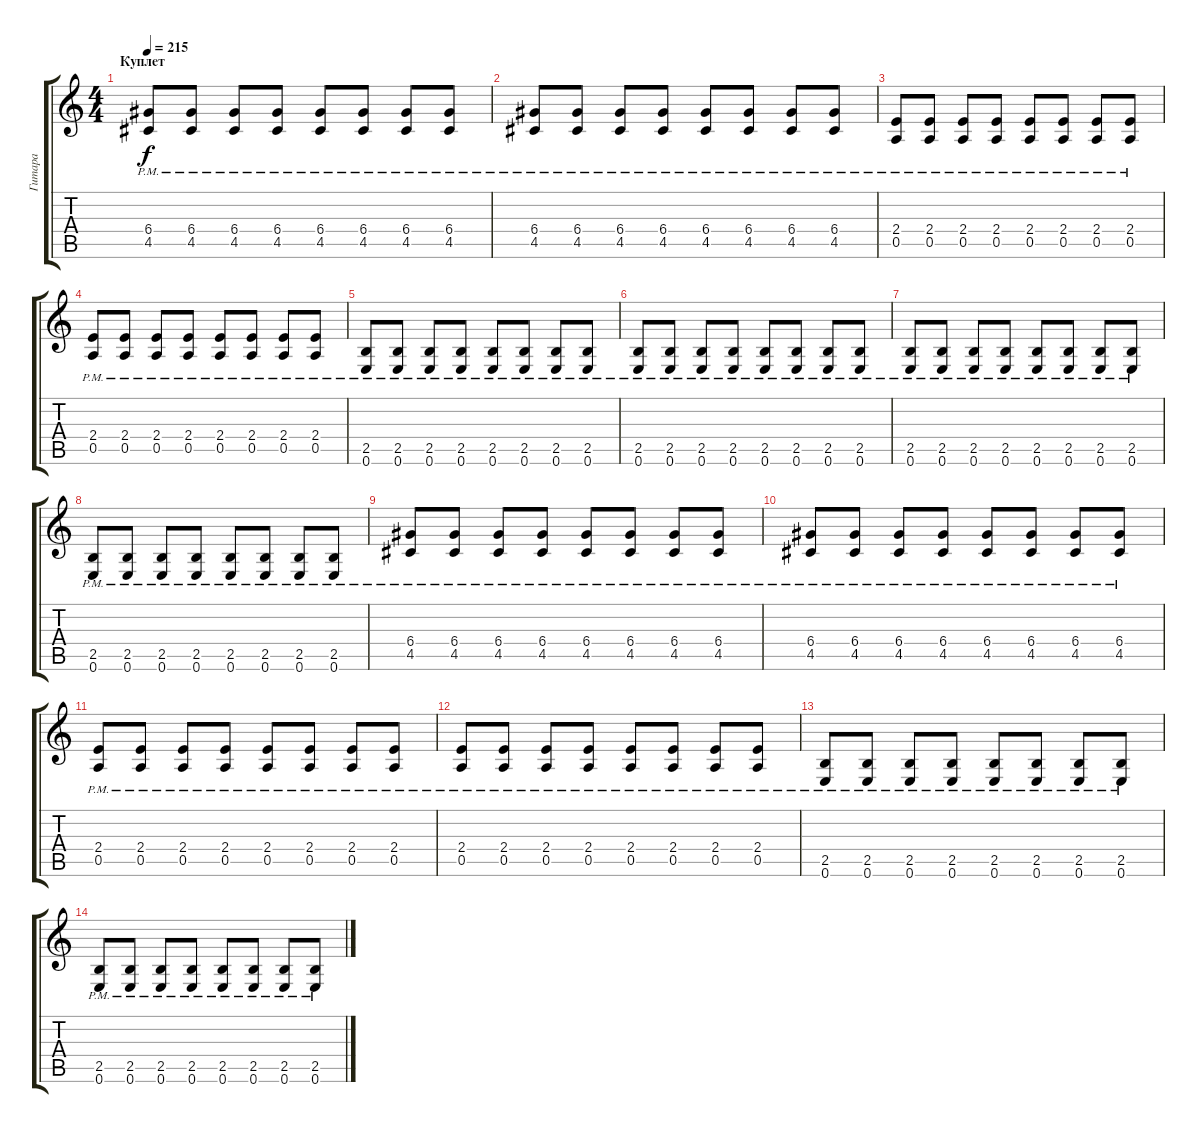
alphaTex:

\track ("Гитара" "Гитара") {instrument distortionguitar}
\staff {score tabs}
\tuning (E4 B3 G3 D3 A2 E2) {hide}
\ts (4 4)
\section ("" "Куплет")
\tempo 215
\clef g2
\ks c
(6.4{pm} 4.5{pm}).8{dy f} (6.4{pm} 4.5{pm}).8 (6.4{pm} 4.5{pm}).8 (6.4{pm} 4.5{pm}).8 (6.4{pm} 4.5{pm}).8 (6.4{pm} 4.5{pm}).8 (6.4{pm} 4.5{pm}).8 (6.4{pm} 4.5{pm}).8 |
(6.4{pm} 4.5{pm}).8 (6.4{pm} 4.5{pm}).8 (6.4{pm} 4.5{pm}).8 (6.4{pm} 4.5{pm}).8 (6.4{pm} 4.5{pm}).8 (6.4{pm} 4.5{pm}).8 (6.4{pm} 4.5{pm}).8 (6.4{pm} 4.5{pm}).8 |
(2.4{pm} 0.5{pm}).8 (2.4{pm} 0.5{pm}).8 (2.4{pm} 0.5{pm}).8 (2.4{pm} 0.5{pm}).8 (2.4{pm} 0.5{pm}).8 (2.4{pm} 0.5{pm}).8 (2.4{pm} 0.5{pm}).8 (2.4{pm} 0.5{pm}).8 |
(2.4{pm} 0.5{pm}).8 (2.4{pm} 0.5{pm}).8 (2.4{pm} 0.5{pm}).8 (2.4{pm} 0.5{pm}).8 (2.4{pm} 0.5{pm}).8 (2.4{pm} 0.5{pm}).8 (2.4{pm} 0.5{pm}).8 (2.4{pm} 0.5{pm}).8 |
(2.5{pm} 0.6{pm}).8 (2.5{pm} 0.6{pm}).8 (2.5{pm} 0.6{pm}).8 (2.5{pm} 0.6{pm}).8 (2.5{pm} 0.6{pm}).8 (2.5{pm} 0.6{pm}).8 (2.5{pm} 0.6{pm}).8 (2.5{pm} 0.6{pm}).8 |
(2.5{pm} 0.6{pm}).8 (2.5{pm} 0.6{pm}).8 (2.5{pm} 0.6{pm}).8 (2.5{pm} 0.6{pm}).8 (2.5{pm} 0.6{pm}).8 (2.5{pm} 0.6{pm}).8 (2.5{pm} 0.6{pm}).8 (2.5{pm} 0.6{pm}).8 |
(2.5{pm} 0.6{pm}).8 (2.5{pm} 0.6{pm}).8 (2.5{pm} 0.6{pm}).8 (2.5{pm} 0.6{pm}).8 (2.5{pm} 0.6{pm}).8 (2.5{pm} 0.6{pm}).8 (2.5{pm} 0.6{pm}).8 (2.5{pm} 0.6{pm}).8 |
(2.5{pm} 0.6{pm}).8 (2.5{pm} 0.6{pm}).8 (2.5{pm} 0.6{pm}).8 (2.5{pm} 0.6{pm}).8 (2.5{pm} 0.6{pm}).8 (2.5{pm} 0.6{pm}).8 (2.5{pm} 0.6{pm}).8 (2.5{pm} 0.6{pm}).8 |
(6.4{pm} 4.5{pm}).8 (6.4{pm} 4.5{pm}).8 (6.4{pm} 4.5{pm}).8 (6.4{pm} 4.5{pm}).8 (6.4{pm} 4.5{pm}).8 (6.4{pm} 4.5{pm}).8 (6.4{pm} 4.5{pm}).8 (6.4{pm} 4.5{pm}).8 |
(6.4{pm} 4.5{pm}).8 (6.4{pm} 4.5{pm}).8 (6.4{pm} 4.5{pm}).8 (6.4{pm} 4.5{pm}).8 (6.4{pm} 4.5{pm}).8 (6.4{pm} 4.5{pm}).8 (6.4{pm} 4.5{pm}).8 (6.4{pm} 4.5{pm}).8 |
(2.4{pm} 0.5{pm}).8 (2.4{pm} 0.5{pm}).8 (2.4{pm} 0.5{pm}).8 (2.4{pm} 0.5{pm}).8 (2.4{pm} 0.5{pm}).8 (2.4{pm} 0.5{pm}).8 (2.4{pm} 0.5{pm}).8 (2.4{pm} 0.5{pm}).8 |
(2.4{pm} 0.5{pm}).8 (2.4{pm} 0.5{pm}).8 (2.4{pm} 0.5{pm}).8 (2.4{pm} 0.5{pm}).8 (2.4{pm} 0.5{pm}).8 (2.4{pm} 0.5{pm}).8 (2.4{pm} 0.5{pm}).8 (2.4{pm} 0.5{pm}).8 |
(2.5{pm} 0.6{pm}).8 (2.5{pm} 0.6{pm}).8 (2.5{pm} 0.6{pm}).8 (2.5{pm} 0.6{pm}).8 (2.5{pm} 0.6{pm}).8 (2.5{pm} 0.6{pm}).8 (2.5{pm} 0.6{pm}).8 (2.5{pm} 0.6{pm}).8 |
(2.5{pm} 0.6{pm}).8 (2.5{pm} 0.6{pm}).8 (2.5{pm} 0.6{pm}).8 (2.5{pm} 0.6{pm}).8 (2.5{pm} 0.6{pm}).8 (2.5{pm} 0.6{pm}).8 (2.5{pm} 0.6{pm}).8 (2.5{pm} 0.6{pm}).8
